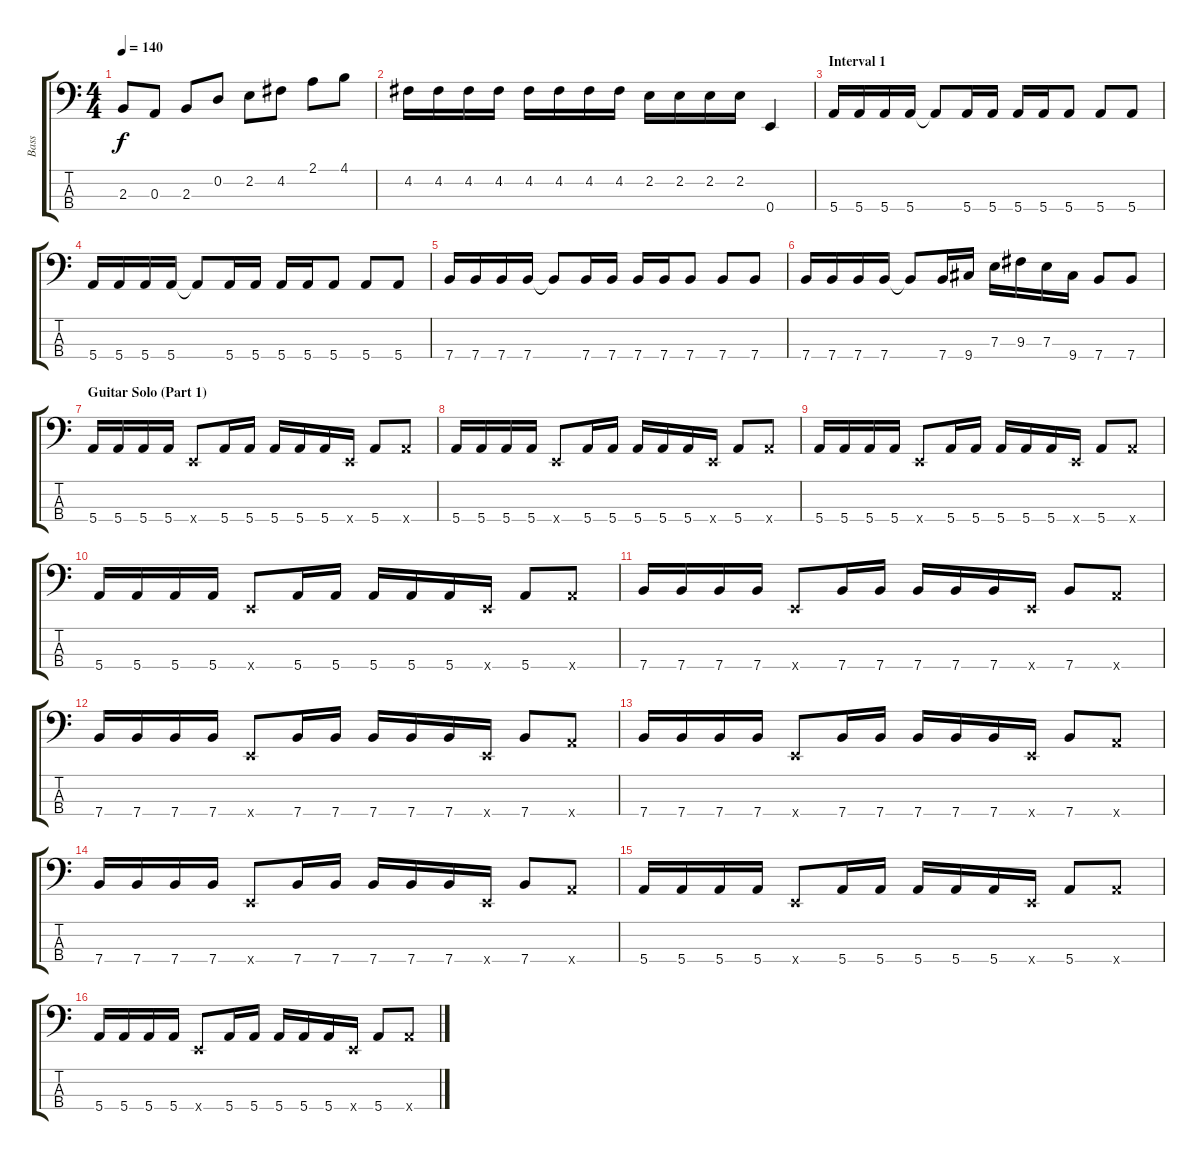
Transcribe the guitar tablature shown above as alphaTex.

\track ("Bass" "Bass") {instrument electricbassfinger}
\staff {score tabs}
\tuning (G2 D2 A1 E1) {hide}
\ts (4 4)
\tempo 140
\clef f4
\ks c
2.3.8{dy f} 0.3.8 2.3.8 0.2.8 2.2.8 4.2.8 2.1.8 4.1.8 |
4.2.16 4.2.16 4.2.16 4.2.16 4.2.16 4.2.16 4.2.16 4.2.16 2.2.16 2.2.16 2.2.16 2.2.16 0.4.4 |
\section ("" "Interval 1")
5.4.16 5.4.16 5.4.16 5.4.16 5.4{t}.8 5.4.16 5.4.16 5.4.16 5.4.16 5.4.8 5.4.8 5.4.8 |
5.4.16 5.4.16 5.4.16 5.4.16 5.4{t}.8 5.4.16 5.4.16 5.4.16 5.4.16 5.4.8 5.4.8 5.4.8 |
7.4.16 7.4.16 7.4.16 7.4.16 7.4{t}.8 7.4.16 7.4.16 7.4.16 7.4.16 7.4.8 7.4.8 7.4.8 |
7.4.16 7.4.16 7.4.16 7.4.16 7.4{t}.8 7.4.16 9.4.16 7.3.16 9.3.16 7.3.16 9.4.16 7.4.8 7.4.8 |
\section ("" "Guitar Solo (Part 1)")
5.4.16{instrument electricbassfinger} 5.4.16 5.4.16 5.4.16 0.4{x}.8 5.4.16 5.4.16 5.4.16 5.4.16 5.4.16 0.4{x}.16 5.4.8 5.4{x}.8 |
5.4.16{instrument electricbassfinger} 5.4.16 5.4.16 5.4.16 0.4{x}.8 5.4.16 5.4.16 5.4.16 5.4.16 5.4.16 0.4{x}.16 5.4.8 5.4{x}.8 |
5.4.16{instrument electricbassfinger} 5.4.16 5.4.16 5.4.16 0.4{x}.8 5.4.16 5.4.16 5.4.16 5.4.16 5.4.16 0.4{x}.16 5.4.8 5.4{x}.8 |
5.4.16{instrument electricbassfinger} 5.4.16 5.4.16 5.4.16 0.4{x}.8 5.4.16 5.4.16 5.4.16 5.4.16 5.4.16 0.4{x}.16 5.4.8 5.4{x}.8 |
7.4.16{instrument electricbassfinger} 7.4.16 7.4.16 7.4.16 0.4{x}.8 7.4.16 7.4.16 7.4.16 7.4.16 7.4.16 0.4{x}.16 7.4.8 5.4{x}.8 |
7.4.16{instrument electricbassfinger} 7.4.16 7.4.16 7.4.16 0.4{x}.8 7.4.16 7.4.16 7.4.16 7.4.16 7.4.16 0.4{x}.16 7.4.8 5.4{x}.8 |
7.4.16{instrument electricbassfinger} 7.4.16 7.4.16 7.4.16 0.4{x}.8 7.4.16 7.4.16 7.4.16 7.4.16 7.4.16 0.4{x}.16 7.4.8 5.4{x}.8 |
7.4.16{instrument electricbassfinger} 7.4.16 7.4.16 7.4.16 0.4{x}.8 7.4.16 7.4.16 7.4.16 7.4.16 7.4.16 0.4{x}.16 7.4.8 5.4{x}.8 |
5.4.16{instrument electricbassfinger} 5.4.16 5.4.16 5.4.16 0.4{x}.8 5.4.16 5.4.16 5.4.16 5.4.16 5.4.16 0.4{x}.16 5.4.8 5.4{x}.8 |
5.4.16{instrument electricbassfinger} 5.4.16 5.4.16 5.4.16 0.4{x}.8 5.4.16 5.4.16 5.4.16 5.4.16 5.4.16 0.4{x}.16 5.4.8 5.4{x}.8
